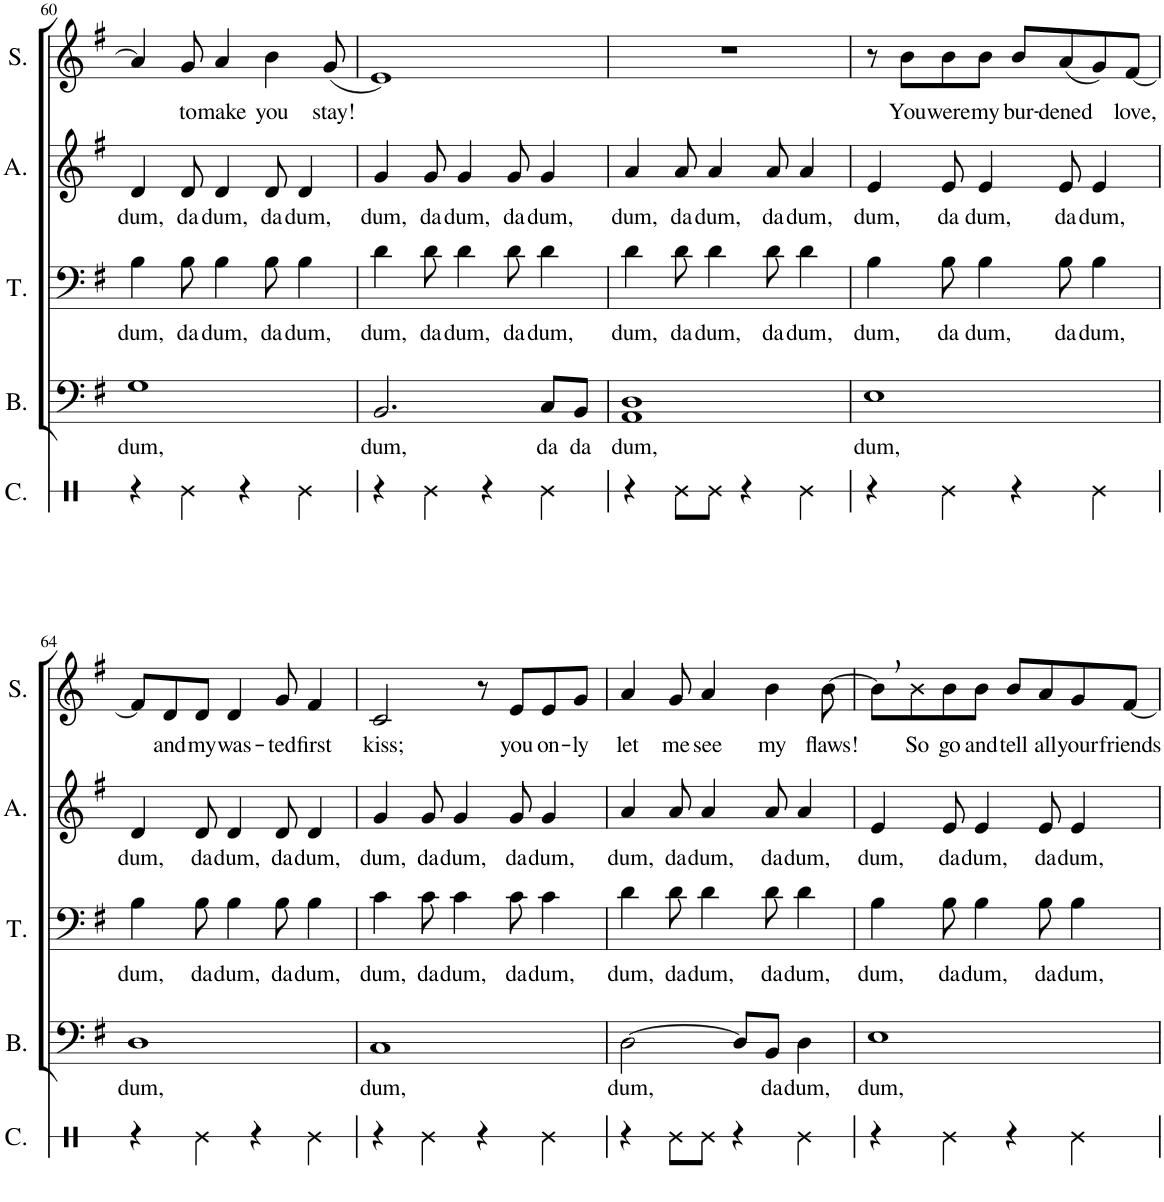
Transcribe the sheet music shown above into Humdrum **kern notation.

**kern	**kern	**text	**kern	**text	**kern	**text	**kern	**text
*part5	*part4	*part4	*part3	*part3	*part2	*part2	*part1	*part1
*staff5	*staff4	*staff4	*staff3	*staff3	*staff2	*staff2	*staff1	*staff1
*I"Claps	*I"Bass	*	*I"Tenor	*	*I"Alto	*	*I"Soprano	*
*I'C.	*I'B.	*	*I'T.	*	*I'A.	*	*I'S.	*
!!LO:PB:g=z
*clefX	*clefF4	*	*clefF4	*	*clefG2	*	*clefG2	*
*k[]	*k[f#]	*	*k[f#]	*	*k[f#]	*	*k[f#]	*
*M4/4	*M4/4	*	*M4/4	*	*M4/4	*	*M4/4	*
=60	=60	=60	=60	=60	=60	=60	=60	=60
!	!	!LO:LY:b	!	!LO:LY:b	!	!LO:LY:b	!	!
4r	1G	dum,	4B\	dum,	4d/	dum,	4a/]	.
!	!	!	!	!LO:LY:b	!	!LO:LY:b	!	!LO:LY:b
4Re\	.	.	8B\	da	8d/	da	8g/	to
!	!	!	!	!LO:LY:b	!	!LO:LY:b	!	!LO:LY:b
.	.	.	4B\	dum,	4d/	dum,	4a/	make
4r	.	.	.	.	.	.	.	.
!	!	!	!	!LO:LY:b	!	!LO:LY:b	!	!LO:LY:b
.	.	.	8B\	da	8d/	da	4b\	you
!	!	!	!	!LO:LY:b	!	!LO:LY:b	!	!
4Re\	.	.	4B\	dum,	4d/	dum,	.	.
!	!	!	!	!	!	!	!	!LO:LY:b
.	.	.	.	.	.	.	(8g/	stay!
=61	=61	=61	=61	=61	=61	=61	=61	=61
!	!	!LO:LY:b	!	!LO:LY:b	!	!LO:LY:b	!	!
4r	2.BB/	dum,	4d\	dum,	4g/	dum,	1e)	.
!	!	!	!	!LO:LY:b	!	!LO:LY:b	!	!
4Re\	.	.	8d\	da	8g/	da	.	.
!	!	!	!	!LO:LY:b	!	!LO:LY:b	!	!
.	.	.	4d\	dum,	4g/	dum,	.	.
4r	.	.	.	.	.	.	.	.
!	!	!	!	!LO:LY:b	!	!LO:LY:b	!	!
.	.	.	8d\	da	8g/	da	.	.
!	!	!LO:LY:b	!	!LO:LY:b	!	!LO:LY:b	!	!
4Re\	8C/L	da	4d\	dum,	4g/	dum,	.	.
!	!	!LO:LY:b	!	!	!	!	!	!
.	8BB/J	da	.	.	.	.	.	.
=62	=62	=62	=62	=62	=62	=62	=62	=62
!	!	!LO:LY:b	!	!LO:LY:b	!	!LO:LY:b	!	!
4r	1AA 1D	dum,	4d\	dum,	4a/	dum,	1r	.
!	!	!	!	!LO:LY:b	!	!LO:LY:b	!	!
8Re\L	.	.	8d\	da	8a/	da	.	.
!	!	!	!	!LO:LY:b	!	!LO:LY:b	!	!
8Re\J	.	.	4d\	dum,	4a/	dum,	.	.
4r	.	.	.	.	.	.	.	.
!	!	!	!	!LO:LY:b	!	!LO:LY:b	!	!
.	.	.	8d\	da	8a/	da	.	.
!	!	!	!	!LO:LY:b	!	!LO:LY:b	!	!
4Re\	.	.	4d\	dum,	4a/	dum,	.	.
=63	=63	=63	=63	=63	=63	=63	=63	=63
!	!	!LO:LY:b	!	!LO:LY:b	!	!LO:LY:b	!	!
4r	1E	dum,	4B\	dum,	4e/	dum,	8r	.
!	!	!	!	!	!	!	!	!LO:LY:b
.	.	.	.	.	.	.	8b\L	You
!	!	!	!	!LO:LY:b	!	!LO:LY:b	!	!LO:LY:b
4Re\	.	.	8B\	da	8e/	da	8b\	were
!	!	!	!	!LO:LY:b	!	!LO:LY:b	!	!LO:LY:b
.	.	.	4B\	dum,	4e/	dum,	8b\J	my
!	!	!	!	!	!	!	!	!LO:LY:b
4r	.	.	.	.	.	.	8b/L	bur-
!	!	!	!	!LO:LY:b	!	!LO:LY:b	!	!LO:LY:b
.	.	.	8B\	da	8e/	da	(8a/	-dened
!	!	!	!	!LO:LY:b	!	!LO:LY:b	!	!
4Re\	.	.	4B\	dum,	4e/	dum,	8g/)	.
!	!	!	!	!	!	!	!	!LO:LY:b
.	.	.	.	.	.	.	[8f#/J	love,
!!LO:LB:g=z
=64	=64	=64	=64	=64	=64	=64	=64	=64
!	!	!LO:LY:b	!	!LO:LY:b	!	!LO:LY:b	!	!
4r	1D	dum,	4B\	dum,	4d/	dum,	8f#/L]	.
!	!	!	!	!	!	!	!	!LO:LY:b
.	.	.	.	.	.	.	8d/	and
!	!	!	!	!LO:LY:b	!	!LO:LY:b	!	!LO:LY:b
4Re\	.	.	8B\	da	8d/	da	8d/J	my
!	!	!	!	!LO:LY:b	!	!LO:LY:b	!	!LO:LY:b
.	.	.	4B\	dum,	4d/	dum,	4d/	was-
4r	.	.	.	.	.	.	.	.
!	!	!	!	!LO:LY:b	!	!LO:LY:b	!	!LO:LY:b
.	.	.	8B\	da	8d/	da	8g/	-ted
!	!	!	!	!LO:LY:b	!	!LO:LY:b	!	!LO:LY:b
4Re\	.	.	4B\	dum,	4d/	dum,	4f#/	first
=65	=65	=65	=65	=65	=65	=65	=65	=65
!	!	!LO:LY:b	!	!LO:LY:b	!	!LO:LY:b	!	!LO:LY:b
4r	1C	dum,	4c\	dum,	4g/	dum,	2c/	kiss;
!	!	!	!	!LO:LY:b	!	!LO:LY:b	!	!
4Re\	.	.	8c\	da	8g/	da	.	.
!	!	!	!	!LO:LY:b	!	!LO:LY:b	!	!
.	.	.	4c\	dum,	4g/	dum,	.	.
4r	.	.	.	.	.	.	8r	.
!	!	!	!	!LO:LY:b	!	!LO:LY:b	!	!LO:LY:b
.	.	.	8c\	da	8g/	da	8e/L	you
!	!	!	!	!LO:LY:b	!	!LO:LY:b	!	!LO:LY:b
4Re\	.	.	4c\	dum,	4g/	dum,	8e/	on-
!	!	!	!	!	!	!	!	!LO:LY:b
.	.	.	.	.	.	.	8g/J	-ly
=66	=66	=66	=66	=66	=66	=66	=66	=66
!	!	!LO:LY:b	!	!LO:LY:b	!	!LO:LY:b	!	!LO:LY:b
4r	[2D\	dum,	4d\	dum,	4a/	dum,	4a/	let
!	!	!	!	!LO:LY:b	!	!LO:LY:b	!	!LO:LY:b
8Re\L	.	.	8d\	da	8a/	da	8g/	me
!	!	!	!	!LO:LY:b	!	!LO:LY:b	!	!LO:LY:b
8Re\J	.	.	4d\	dum,	4a/	dum,	4a/	see
4r	8D/L]	.	.	.	.	.	.	.
!	!	!LO:LY:b	!	!LO:LY:b	!	!LO:LY:b	!	!LO:LY:b
.	8BB/J	da	8d\	da	8a/	da	4b\	my
!	!	!LO:LY:b	!	!LO:LY:b	!	!LO:LY:b	!	!
4Re\	4D\	dum,	4d\	dum,	4a/	dum,	.	.
!	!	!	!	!	!	!	!	!LO:LY:b
.	.	.	.	.	.	.	[8b\	flaws!
=67	=67	=67	=67	=67	=67	=67	=67	=67
!	!	!LO:LY:b	!	!LO:LY:b	!	!LO:LY:b	!	!
4r	1E	dum,	4B\	dum,	4e/	dum,	8b,\L]	.
!	!	!	!	!	!	!	!	!LO:LY:b
.	.	.	.	.	.	.	8b\	So
!	!	!	!	!LO:LY:b	!	!LO:LY:b	!	!LO:LY:b
4Re\	.	.	8B\	da	8e/	da	8b\	go
!	!	!	!	!LO:LY:b	!	!LO:LY:b	!	!LO:LY:b
.	.	.	4B\	dum,	4e/	dum,	8b\J	and
!	!	!	!	!	!	!	!	!LO:LY:b
4r	.	.	.	.	.	.	8b/L	tell
!	!	!	!	!LO:LY:b	!	!LO:LY:b	!	!LO:LY:b
.	.	.	8B\	da	8e/	da	8a/	all
!	!	!	!	!LO:LY:b	!	!LO:LY:b	!	!LO:LY:b
4Re\	.	.	4B\	dum,	4e/	dum,	8g/	your
!	!	!	!	!	!	!	!	!LO:LY:b
.	.	.	.	.	.	.	[8f#/J	friends
=	=	=	=	=	=	=	=	=
*-	*-	*-	*-	*-	*-	*-	*-	*-
